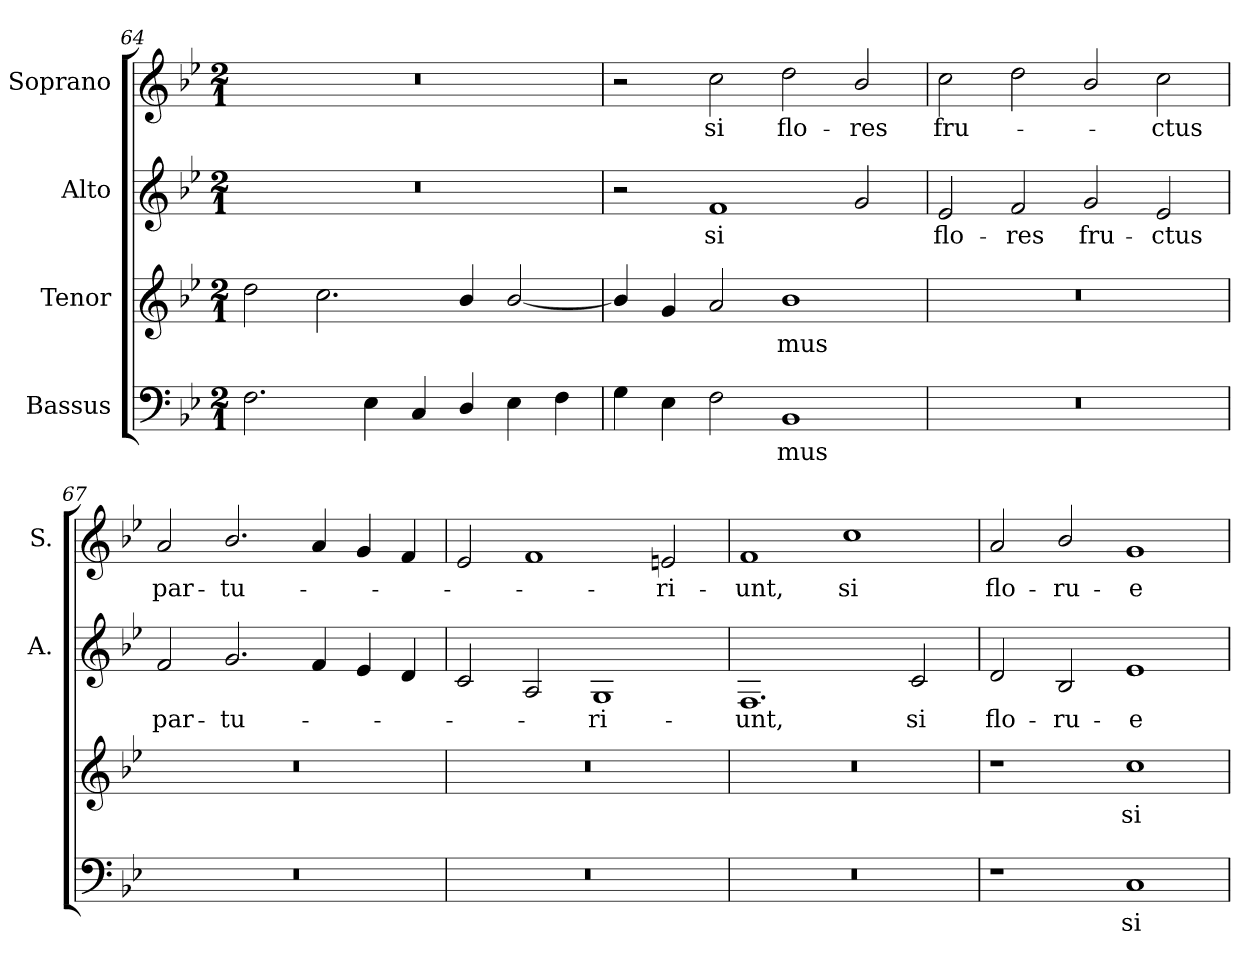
**kern	**text	**kern	**text	**kern	**text	**kern	**text
*part4	*part4	*part3	*part3	*part2	*part2	*part1	*part1
*staff4	*staff4	*staff3	*staff3	*staff2	*staff2	*staff1	*staff1
*I"Bassus	*	*I"Tenor	*	*I"Alto	*	*I"Soprano	*
*	*	*	*	*I'A.	*	*I'S.	*
*clefF4	*	*clefG2	*	*clefG2	*	*clefG2	*
*	*	*ITrd7c12	*	*	*	*	*
*k[b-e-]	*	*k[b-e-]	*	*k[b-e-]	*	*k[b-e-]	*
*B-:	*	*B-:	*	*B-:	*	*B-:	*
*M2/1	*	*M2/1	*	*M2/1	*	*M2/1	*
=64	=64	=64	=64	=64	=64	=64	=64
!	!	!	!	!LO:N:vis=1	!	!LO:N:vis=1	!
2.Fi\	.	2di\	.	0r	.	0r	.
.	.	2.ci\	.	.	.	.	.
4E-i\	.	.	.	.	.	.	.
4Ci/	.	.	.	.	.	.	.
4Di/	.	4B-i/	.	.	.	.	.
4E-i\	.	[2B-i/	.	.	.	.	.
4Fi\	.	.	.	.	.	.	.
!!LO:PB:g=z
=65	=65	=65	=65	=65	=65	=65	=65
4Gi\	.	4B-i/]	.	2r	.	2r	.
4E-i\	.	4Gi/	.	.	.	.	.
!	!	!	!	!	!LO:LY:b:color=#000000	!	!
!	!	!	!	!	!	!	!LO:LY:b:color=#000000
2Fi\	.	2Ai/	.	1fi	si	2cci\	si
!	!LO:LY:b:color=#000000	!	!	!	!	!	!
!	!	!	!LO:LY:b:color=#000000	!	!	!	!
!	!	!	!	!	!	!	!LO:LY:b:color=#000000
1BB-i	-mus	1B-i	-mus	.	.	2ddi\	flo-
!	!	!	!	!	!	!	!LO:LY:b:color=#000000
.	.	.	.	2gi/	.	2b-i/	-res
=66	=66	=66	=66	=66	=66	=66	=66
!LO:N:vis=1	!	!LO:N:vis=1	!	!	!	!	!
!	!	!	!	!	!LO:LY:b:color=#000000	!	!
!	!	!	!	!	!	!	!LO:LY:b:color=#000000
0r	.	0r	.	2e-i/	flo-	2cci\	fru-
!	!	!	!	!	!LO:LY:b:color=#000000	!	!
.	.	.	.	2fi/	-res	2ddi\	.
!	!	!	!	!	!LO:LY:b:color=#000000	!	!
.	.	.	.	2gi/	fru-	2b-i/	.
!	!	!	!	!	!LO:LY:b:color=#000000	!	!
!	!	!	!	!	!	!	!LO:LY:b:color=#000000
.	.	.	.	2e-i/	-ctus	2cci\	-ctus
=67	=67	=67	=67	=67	=67	=67	=67
!LO:N:vis=1	!	!LO:N:vis=1	!	!	!	!	!
!	!	!	!	!	!LO:LY:b:color=#000000	!	!
!	!	!	!	!	!	!	!LO:LY:b:color=#000000
0r	.	0r	.	2fi/	par-	2ai/	par-
!	!	!	!	!	!LO:LY:b:color=#000000	!	!
!	!	!	!	!	!	!	!LO:LY:b:color=#000000
.	.	.	.	2.gi/	-tu-	2.b-i/	-tu-
.	.	.	.	4fi/	.	4ai/	.
.	.	.	.	4e-i/	.	4gi/	.
.	.	.	.	4di/	.	4fi/	.
=68	=68	=68	=68	=68	=68	=68	=68
!LO:N:vis=1	!	!LO:N:vis=1	!	!	!	!	!
0r	.	0r	.	2ci/	.	2e-i/	.
.	.	.	.	2Ai/	.	1fi	.
!	!	!	!	!	!LO:LY:b:color=#000000	!	!
.	.	.	.	1Gi	-ri-	.	.
!	!	!	!	!	!	!	!LO:LY:b:color=#000000
.	.	.	.	.	.	2ei/	-ri-
=69	=69	=69	=69	=69	=69	=69	=69
!LO:N:vis=1	!	!LO:N:vis=1	!	!	!	!	!
!	!	!	!	!	!LO:LY:b:color=#000000	!	!
!	!	!	!	!	!	!	!LO:LY:b:color=#000000
0r	.	0r	.	1.Fi	-unt,	1fi	-unt,
!	!	!	!	!	!	!	!LO:LY:b:color=#000000
.	.	.	.	.	.	1cci	si
!	!	!	!	!	!LO:LY:b:color=#000000	!	!
.	.	.	.	2ci/	si	.	.
!!LO:LB:g=z
=70	=70	=70	=70	=70	=70	=70	=70
!	!	!	!	!	!LO:LY:b:color=#000000	!	!
!	!	!	!	!	!	!	!LO:LY:b:color=#000000
1r	.	1r	.	2di/	flo-	2ai/	flo-
!	!	!	!	!	!LO:LY:b:color=#000000	!	!
!	!	!	!	!	!	!	!LO:LY:b:color=#000000
.	.	.	.	2B-i/	-ru-	2b-i/	-ru-
!	!LO:LY:b:color=#000000	!	!	!	!	!	!
!	!	!	!LO:LY:b:color=#000000	!	!	!	!
!	!	!	!	!	!LO:LY:b:color=#000000	!	!
!	!	!	!	!	!	!	!LO:LY:b:color=#000000
1Ci	si	1ci	si	1e-i	-e-	1gi	-e-
=	=	=	=	=	=	=	=
*-	*-	*-	*-	*-	*-	*-	*-
